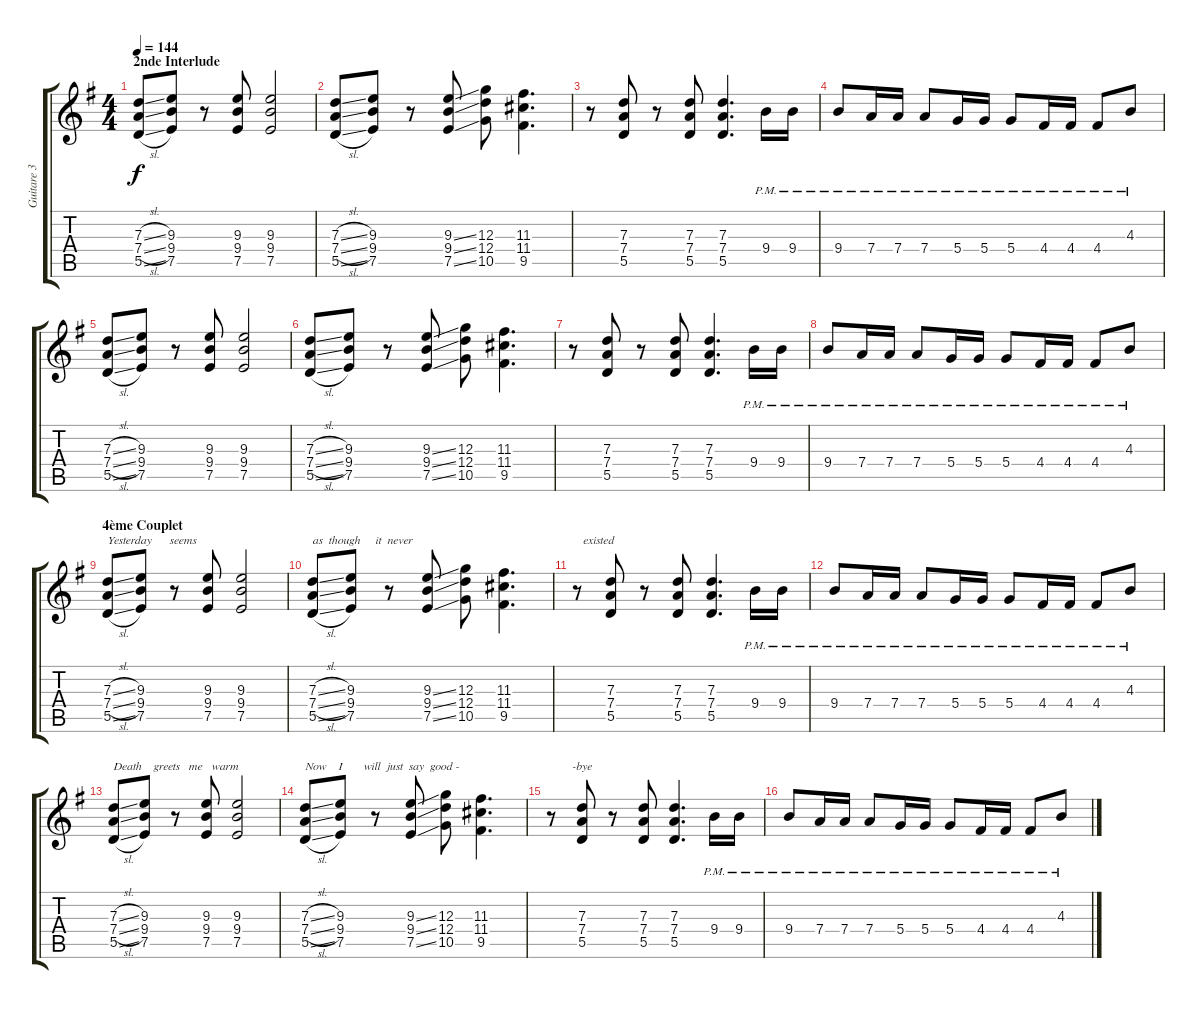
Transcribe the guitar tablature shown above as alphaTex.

\track ("Guitare 3 " "Guitare 3 ") {instrument distortionguitar}
\staff {score tabs}
\tuning (E4 B3 G3 D3 A2 E2) {hide}
\ts (4 4)
\section ("" "2nde Interlude")
\tempo 144
\clef g2
\ks g
(7.3{sl} 7.4{sl} 5.5{sl}).8{dy f} (9.3 9.4 7.5).8 r.8 (9.3 9.4 7.5).8 (9.3 9.4 7.5).2 |
(7.3{sl} 7.4{sl} 5.5{sl}).8 (9.3 9.4 7.5).8 r.8 (9.3{ss} 9.4{ss} 7.5{ss}).8 (12.3 12.4 10.5).8 (11.3 11.4 9.5).4{d} |
r.8 (7.3 7.4 5.5).8 r.8 (7.3 7.4 5.5).8 (7.3 7.4 5.5).4{d} 9.4{pm}.16 9.4{pm}.16 |
9.4{pm}.8 7.4{pm}.16 7.4{pm}.16 7.4{pm}.8 5.4{pm}.16 5.4{pm}.16 5.4{pm}.8 4.4{pm}.16 4.4{pm}.16 4.4{pm}.8 4.3{pm}.8 |
(7.3{sl} 7.4{sl} 5.5{sl}).8 (9.3 9.4 7.5).8 r.8 (9.3 9.4 7.5).8 (9.3 9.4 7.5).2 |
(7.3{sl} 7.4{sl} 5.5{sl}).8 (9.3 9.4 7.5).8 r.8 (9.3{ss} 9.4{ss} 7.5{ss}).8 (12.3 12.4 10.5).8 (11.3 11.4 9.5).4{d} |
r.8 (7.3 7.4 5.5).8 r.8 (7.3 7.4 5.5).8 (7.3 7.4 5.5).4{d} 9.4{pm}.16 9.4{pm}.16 |
9.4{pm}.8 7.4{pm}.16 7.4{pm}.16 7.4{pm}.8 5.4{pm}.16 5.4{pm}.16 5.4{pm}.8 4.4{pm}.16 4.4{pm}.16 4.4{pm}.8 4.3{pm}.8 |
\section ("" "4ème Couplet")
(7.3{sl} 7.4{sl} 5.5{sl}).8{txt "Yesterday      seems"} (9.3 9.4 7.5).8 r.8 (9.3 9.4 7.5).8 (9.3 9.4 7.5).2 |
(7.3{sl} 7.4{sl} 5.5{sl}).8{txt "as  though     it  never"} (9.3 9.4 7.5).8 r.8 (9.3{ss} 9.4{ss} 7.5{ss}).8 (12.3 12.4 10.5).8 (11.3 11.4 9.5).4{d} |
r.8{txt "  existed"} (7.3 7.4 5.5).8 r.8 (7.3 7.4 5.5).8 (7.3 7.4 5.5).4{d} 9.4{pm}.16 9.4{pm}.16 |
9.4{pm}.8 7.4{pm}.16 7.4{pm}.16 7.4{pm}.8 5.4{pm}.16 5.4{pm}.16 5.4{pm}.8 4.4{pm}.16 4.4{pm}.16 4.4{pm}.8 4.3{pm}.8 |
(7.3{sl} 7.4{sl} 5.5{sl}).8{txt "Death    greets   me   warm"} (9.3 9.4 7.5).8 r.8 (9.3 9.4 7.5).8 (9.3 9.4 7.5).2 |
(7.3{sl} 7.4{sl} 5.5{sl}).8{txt "Now    I       will  just  say  good -"} (9.3 9.4 7.5).8 r.8 (9.3{ss} 9.4{ss} 7.5{ss}).8 (12.3 12.4 10.5).8 (11.3 11.4 9.5).4{d} |
r.8{txt "       -bye"} (7.3 7.4 5.5).8 r.8 (7.3 7.4 5.5).8 (7.3 7.4 5.5).4{d} 9.4{pm}.16 9.4{pm}.16 |
9.4{pm}.8 7.4{pm}.16 7.4{pm}.16 7.4{pm}.8 5.4{pm}.16 5.4{pm}.16 5.4{pm}.8 4.4{pm}.16 4.4{pm}.16 4.4{pm}.8 4.3{pm}.8
